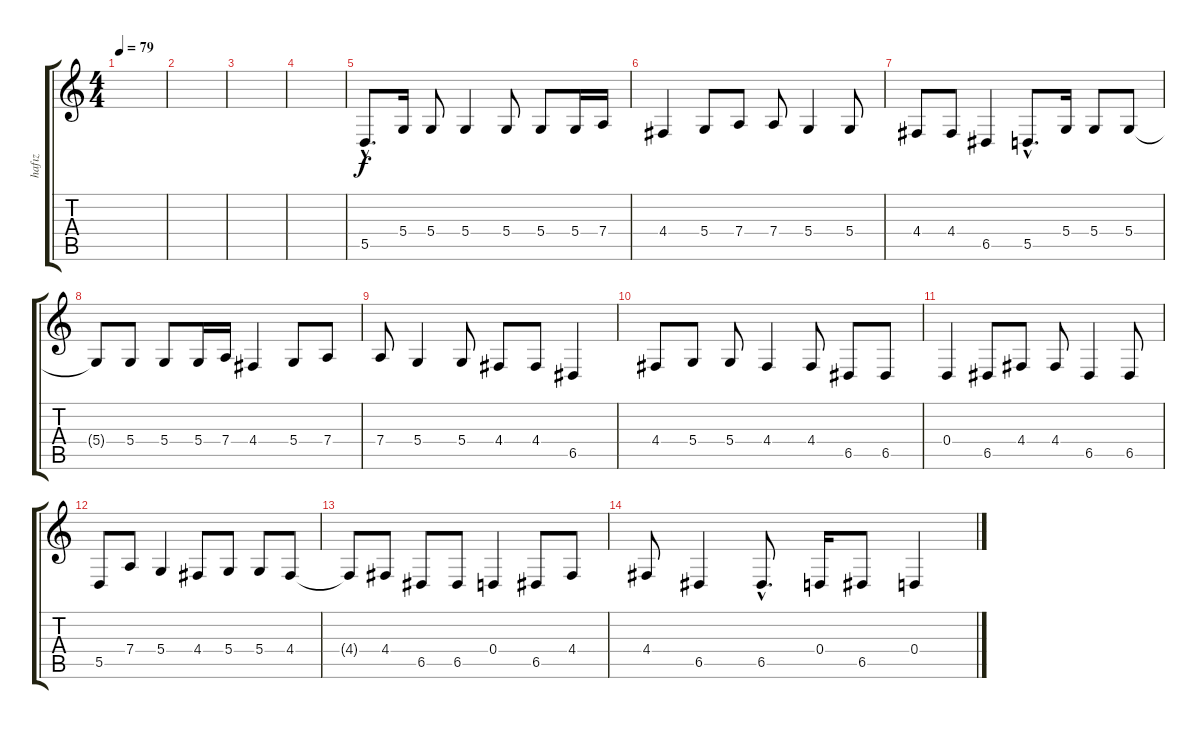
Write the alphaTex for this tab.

\track ("hafız" "hafız") {instrument pad2warm}
\staff {score tabs}
\tuning (E4 B3 G3 D3 A2 E2) {hide}
\ts (4 4)
\tempo 79
\clef g2
\ks c
|
|
|
|
5.5{hac}.8{d} 5.4.16 5.4.8 5.4.4 5.4.8 5.4.8 5.4.16 7.4.16 |
4.4.4 5.4.8 7.4.8 7.4.8 5.4.4 5.4.8 |
4.4.8 4.4.8 6.5.4 5.5{hac}.8{d} 5.4.16 5.4.8 5.4.8 |
5.4{t}.8 5.4.8 5.4.8 5.4.16 7.4.16 4.4.4 5.4.8 7.4.8 |
7.4.8 5.4.4 5.4.8 4.4.8 4.4.8 6.5.4 |
4.4.8 5.4.8 5.4.8 4.4.4 4.4.8 6.5.8 6.5.8 |
0.4.4 6.5.8 4.4.8 4.4.8 6.5.4 6.5.8 |
5.5.8 7.4.8 5.4.4 4.4.8 5.4.8 5.4.8 4.4.8 |
4.4{t}.8 4.4.8 6.5.8 6.5.8 0.4.4 6.5.8 4.4.8 |
4.4.8 6.5.4 6.5{hac}.8{d} 0.4.16 6.5.8 0.4.4
